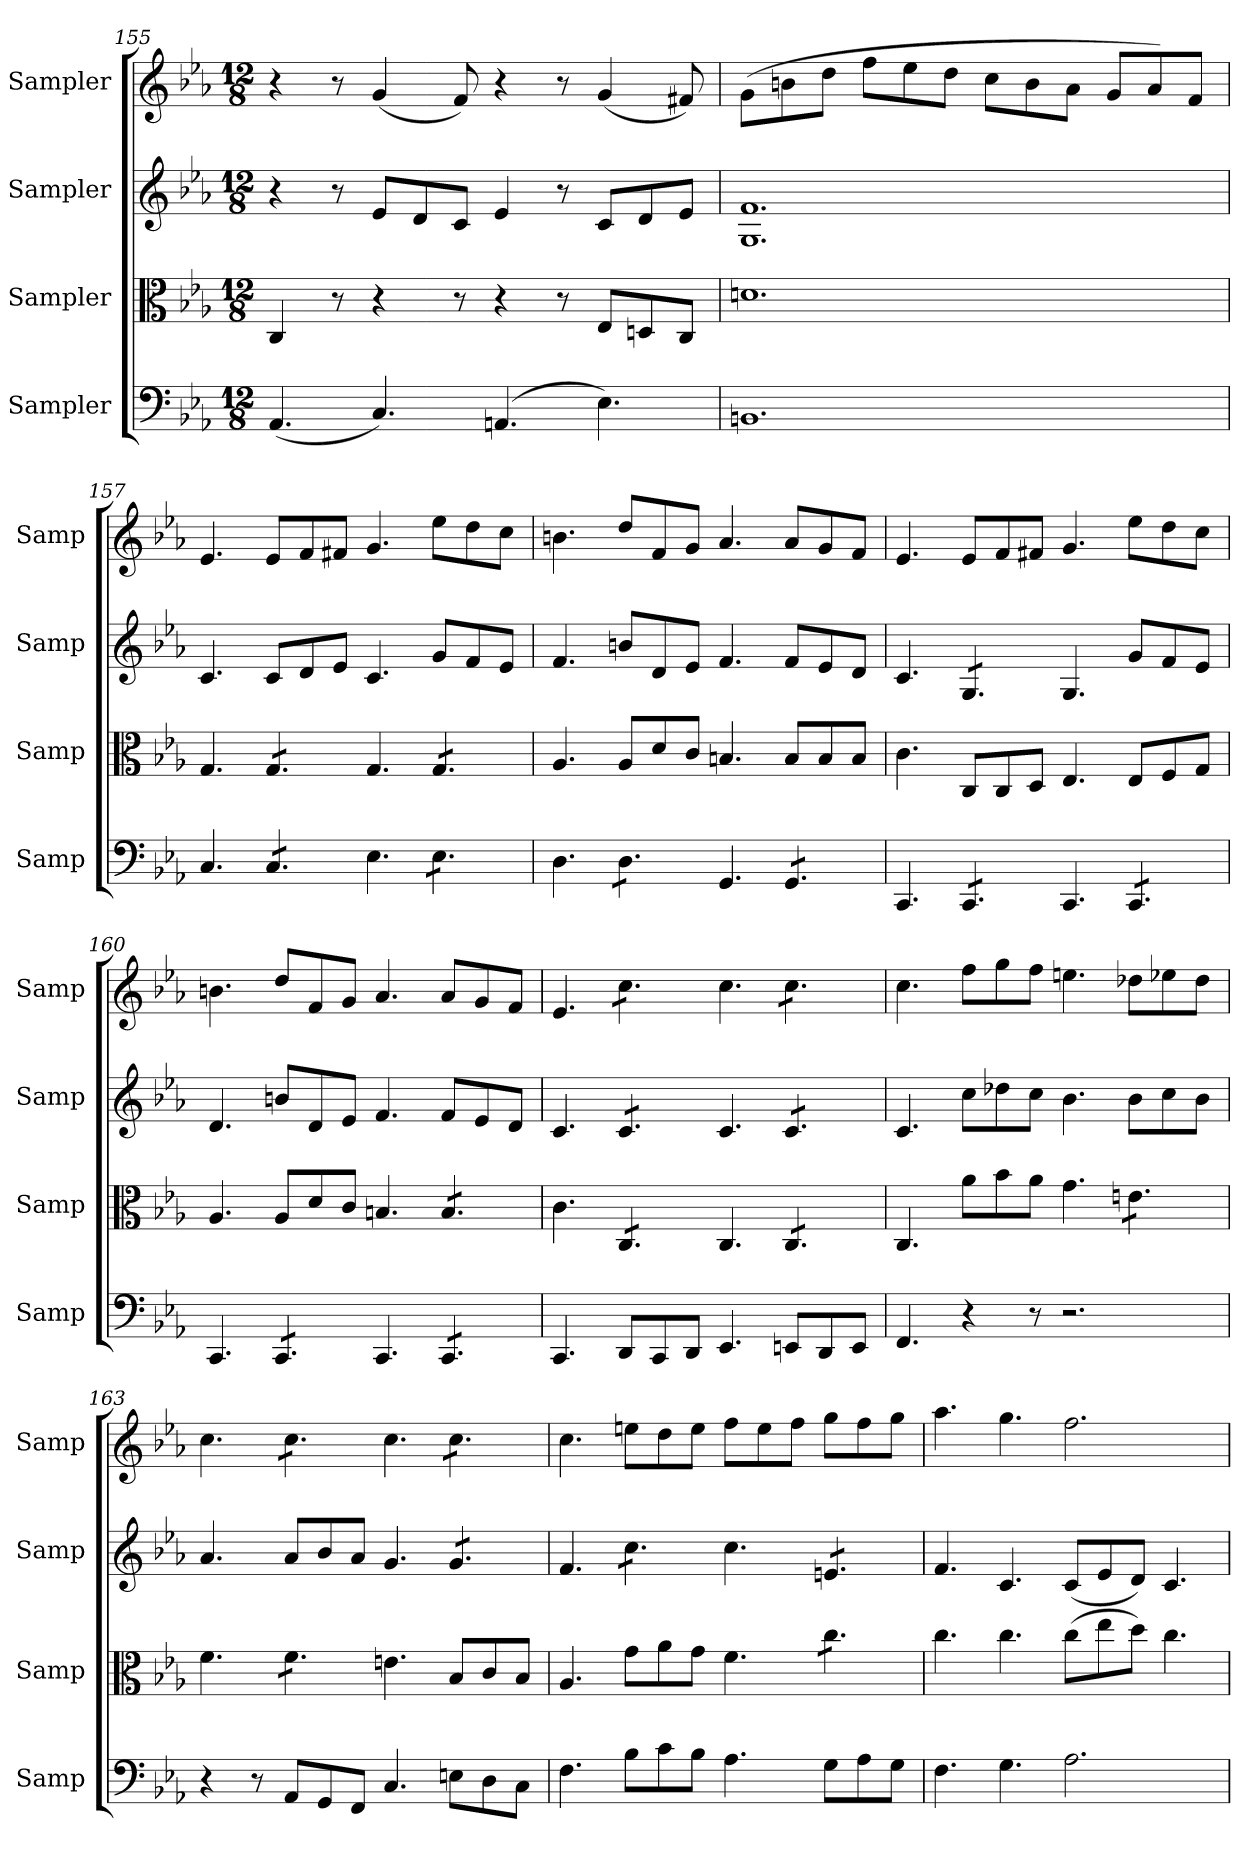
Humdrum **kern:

**kern	**kern	**kern	**kern
*part4	*part3	*part2	*part1
*staff4	*staff3	*staff2	*staff1
*I"Sampler	*I"Sampler	*I"Sampler	*I"Sampler
*I'Samp	*I'Samp	*I'Samp	*I'Samp
!!LO:LB:g=z
*clefF4	*clefC3	*clefG2	*clefG2
*k[b-e-a-]	*k[b-e-a-]	*k[b-e-a-]	*k[b-e-a-]
*M12/8	*M12/8	*M12/8	*M12/8
=155	=155	=155	=155
(4.AA-/	4C/	4r	4r
.	8r	8r	8r
4.C/)	4r	8e-/L	(4g/
.	.	8d/	.
.	8r	8c/J	8f/)
(4.AAn/	4r	4e-/	4r
.	8r	8r	8r
4.E-\)	8E-/L	8c/L	(4g/
.	8Dn/	8d/	.
.	8C/J	8e-/J	8f#X/)
=156	=156	=156	=156
1.BBn	1.dn	1.G 1.f	(8g\L
.	.	.	8bn\
.	.	.	8dd\J
.	.	.	8ff\L
.	.	.	8ee-\
.	.	.	8dd\J
.	.	.	8cc\L
.	.	.	8b\
.	.	.	8a-\J
.	.	.	8g/L
.	.	.	8a-/)
.	.	.	8f/J
=157	=157	=157	=157
4.C/	4.G/	4.c/	4.e-/
*tremolo	*	*	*
*	*tremolo	*	*
8C/L	8G/L	8c/L	8e-/L
8C/	8G/	8d/	8f/
8C/J	8G/J	8e-/J	8f#X/J
*	*Xtremolo	*	*
*Xtremolo	*	*	*
4.E-\	4.G/	4.c/	4.g/
*tremolo	*	*	*
*	*tremolo	*	*
8E-\L	8G/L	8g/L	8ee-\L
8E-\	8G/	8f/	8dd\
8E-\J	8G/J	8e-/J	8cc\J
*	*Xtremolo	*	*
*Xtremolo	*	*	*
=158	=158	=158	=158
4.D\	4.A-/	4.f/	4.bn\
*tremolo	*	*	*
8D\L	8A-/L	8bn/L	8dd/L
8D\	8d/	8d/	8f/
8D\J	8c/J	8e-/J	8g/J
*Xtremolo	*	*	*
4.GG/	4.Bn/	4.f/	4.a-/
*tremolo	*	*	*
8GG/L	8B/L	8f/L	8a-/L
8GG/	8B/	8e-/	8g/
8GG/J	8B/J	8d/J	8f/J
*Xtremolo	*	*	*
=159	=159	=159	=159
4.CC/	4.c\	4.c/	4.e-/
*tremolo	*	*	*
*	*	*tremolo	*
8CC/L	8C/L	8G/L	8e-/L
8CC/	8C/	8G/	8f/
8CC/J	8D/J	8G/J	8f#X/J
*	*	*Xtremolo	*
*Xtremolo	*	*	*
4.CC/	4.E-/	4.G/	4.g/
*tremolo	*	*	*
8CC/L	8E-/L	8g/L	8ee-\L
8CC/	8F/	8f/	8dd\
8CC/J	8G/J	8e-/J	8cc\J
*Xtremolo	*	*	*
!!LO:LB:g=z
=160	=160	=160	=160
4.CC/	4.A-/	4.d/	4.bn\
*tremolo	*	*	*
8CC/L	8A-/L	8bn/L	8dd/L
8CC/	8d/	8d/	8f/
8CC/J	8c/J	8e-/J	8g/J
*Xtremolo	*	*	*
4.CC/	4.Bn/	4.f/	4.a-/
*tremolo	*	*	*
*	*tremolo	*	*
8CC/L	8B/L	8f/L	8a-/L
8CC/	8B/	8e-/	8g/
8CC/J	8B/J	8d/J	8f/J
*	*Xtremolo	*	*
*Xtremolo	*	*	*
=161	=161	=161	=161
4.CC/	4.c\	4.c/	4.e-/
*	*tremolo	*	*
*	*	*tremolo	*
*	*	*	*tremolo
8DD/L	8C/L	8c/L	8cc\L
8CC/	8C/	8c/	8cc\
8DD/J	8C/J	8c/J	8cc\J
*	*	*	*Xtremolo
*	*	*Xtremolo	*
*	*Xtremolo	*	*
4.EE-/	4.C/	4.c/	4.cc\
*	*tremolo	*	*
*	*	*tremolo	*
*	*	*	*tremolo
8EEn/L	8C/L	8c/L	8cc\L
8DD/	8C/	8c/	8cc\
8EE/J	8C/J	8c/J	8cc\J
*	*	*	*Xtremolo
*	*	*Xtremolo	*
*	*Xtremolo	*	*
=162	=162	=162	=162
4.FF/	4.C/	4.c/	4.cc\
4r	8a-\L	8cc\L	8ff\L
.	8b-\	8dd-X\	8gg\
8r	8a-\J	8cc\J	8ff\J
2.r	4.g\	4.b-\	4.een\
*	*tremolo	*	*
.	8en\L	8b-\L	8dd-X\L
.	8en\	8cc\	8ee-X\
.	8en\J	8b-\J	8dd-\J
*	*Xtremolo	*	*
=163	=163	=163	=163
4r	4.f\	4.a-/	4.cc\
8r	.	.	.
*	*tremolo	*	*
*	*	*	*tremolo
8AA-/L	8f\L	8a-/L	8cc\L
8GG/	8f\	8b-/	8cc\
8FF/J	8f\J	8a-/J	8cc\J
*	*	*	*Xtremolo
*	*Xtremolo	*	*
4.C/	4.en\	4.g/	4.cc\
*	*	*tremolo	*
*	*	*	*tremolo
8En\L	8B-/L	8g/L	8cc\L
8D\	8c/	8g/	8cc\
8C\J	8B-/J	8g/J	8cc\J
*	*	*	*Xtremolo
*	*	*Xtremolo	*
=164	=164	=164	=164
4.F\	4.A-/	4.f/	4.cc\
*	*	*tremolo	*
8B-\L	8g\L	8cc\L	8een\L
8c\	8a-\	8cc\	8dd\
8B-\J	8g\J	8cc\J	8ee\J
*	*	*Xtremolo	*
4.A-\	4.f\	4.cc\	8ff\L
.	.	.	8ee\
.	.	.	8ff\J
*	*tremolo	*	*
*	*	*tremolo	*
8G\L	8cc\L	8en/L	8gg\L
8A-\	8cc\	8en/	8ff\
8G\J	8cc\J	8en/J	8gg\J
*	*	*Xtremolo	*
*	*Xtremolo	*	*
!!LO:PB:g=z
=165	=165	=165	=165
4.F\	4.cc\	4.f/	4.aa-\
4.G\	4.cc\	4.c/	4.gg\
2.A-\	(8cc\L	(8c/L	2.ff\
.	8ee-\	8e-/	.
.	8dd\J)	8d/J)	.
.	4.cc\	4.c/	.
=	=	=	=
*-	*-	*-	*-
